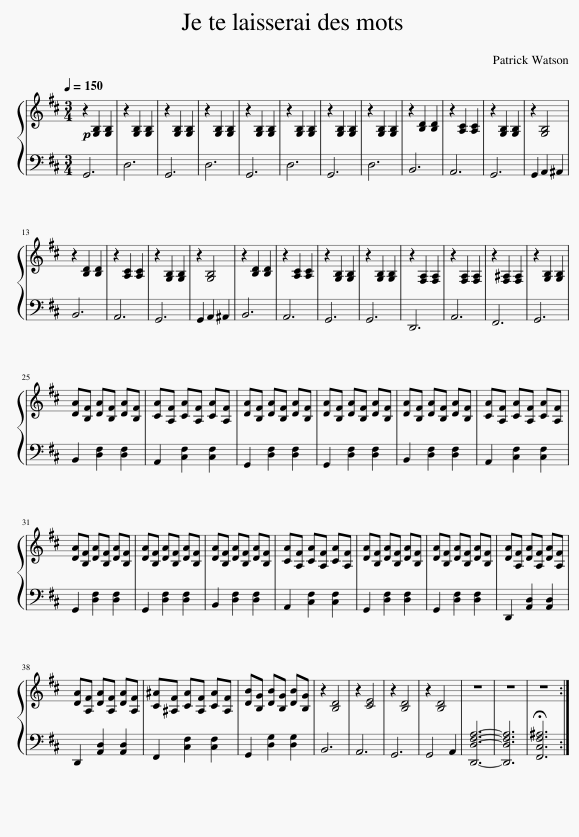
X:1
%%score { 1 | 2 }
L:1/8
Q:1/4=150
M:3/4
I:linebreak $
K:D
V:1 treble
V:2 bass
V:1
 z2 [G,B,]2 [G,B,]2 | z2 [G,B,]2 [G,B,]2 | z2 [G,B,]2 [G,B,]2 | z2 [G,B,]2 [G,B,]2 | z2 [G,B,]2 [G,B,]2 | %5
 z2 [G,B,]2 [G,B,]2 | z2 [G,B,]2 [G,B,]2 | z2 [G,B,]2 [G,B,]2 | z2 [B,D]2 [B,D]2 | z2 [A,C]2 [A,C]2 | %10
 z2 [G,B,]2 [G,B,]2 | z2 [G,B,]4 |$ z2 [B,D]2 [B,D]2 | z2 [A,C]2 [A,C]2 | z2 [G,B,]2 [G,B,]2 | %15
 z2 [G,B,]4 | z2 [B,D]2 [B,D]2 | z2 [A,C]2 [A,C]2 | z2 [G,B,]2 [G,B,]2 | z2 [G,B,]2 [G,B,]2 | %20
 z2 [F,A,]2 [F,A,]2 | z2 [F,A,]2 [F,A,]2 | z2 [F,^A,]2 [F,A,]2 | z2 [G,B,]2 [G,B,]2 |$ [DA][B,F] [DA][B,F] [DA][B,F] | %25
 [CA][A,F] [CA][A,F] [CA][A,F] | [DA][B,F] [DA][B,F] [DA][B,F] | [DA][B,F] [DA][B,F] [DA][B,F] | [DA][B,F] [DA][B,F] [DA][B,F] | [CA][A,F] [CA][A,F] [CA][A,F] |$ %30
 [DA][B,F] [DA][B,F] [DA][B,F] | [DA][B,F] [DA][B,F] [DA][B,F] | [DA][B,F] [DA][B,F] [DA][B,F] | [CA][A,F] [CA][A,F] [CA][A,F] | [DA][B,F] [DA][B,F] [DA][B,F] | %35
 [DA][B,F] [DA][B,F] [DA][B,F] | [DA][A,F] [DA][A,F] [DA][A,F] |$ [DA][A,F] [DA][A,F] [DA][A,F] | [C^A][^A,F] [CA][A,F] [CA][A,F] | [DB][B,G] [DB][B,G] [DB][B,G] | %40
 z2 [B,D]4 | z2 [CE]4 | z2 [B,D]4 | z2 [B,D]4 | z6 | %45
 z6 | z6 :| %47
V:2
!p! G,,6 | D,6 | G,,6 | D,6 | G,,6 | %5
 D,6 | G,,6 | D,6 | B,,6 | A,,6 | %10
 G,,6 | G,,2 A,,2 ^A,,2 |$ B,,6 | A,,6 | G,,6 | %15
 G,,2 A,,2 ^A,,2 | B,,6 | A,,6 | G,,6 | G,,6 | %20
 D,,6 | A,,6 | F,,6 | G,,6 |$ B,,2 [D,F,]2 [D,F,]2 | %25
 A,,2 [C,F,]2 [C,F,]2 | G,,2 [D,F,]2 [D,F,]2 | G,,2 [D,F,]2 [D,F,]2 | B,,2 [D,F,]2 [D,F,]2 | A,,2 [C,F,]2 [C,F,]2 |$ %30
 G,,2 [D,F,]2 [D,F,]2 | G,,2 [D,F,]2 [D,F,]2 | B,,2 [D,F,]2 [D,F,]2 | A,,2 [C,F,]2 [C,F,]2 | G,,2 [D,F,]2 [D,F,]2 | %35
 G,,2 [D,F,]2 [D,F,]2 | D,,2 [A,,D,]2 [A,,D,]2 |$ D,,2 [A,,D,]2 [A,,D,]2 | F,,2 [C,F,]2 [C,F,]2 | G,,2 [D,G,]2 [D,G,]2 | %40
 B,,6 | A,,6 | G,,6 | G,,4 A,,2 | [D,,D,F,A,]6- | %45
 [D,,D,F,A,]6 | !fermata![F,,C,F,^A,]6 :| %47
